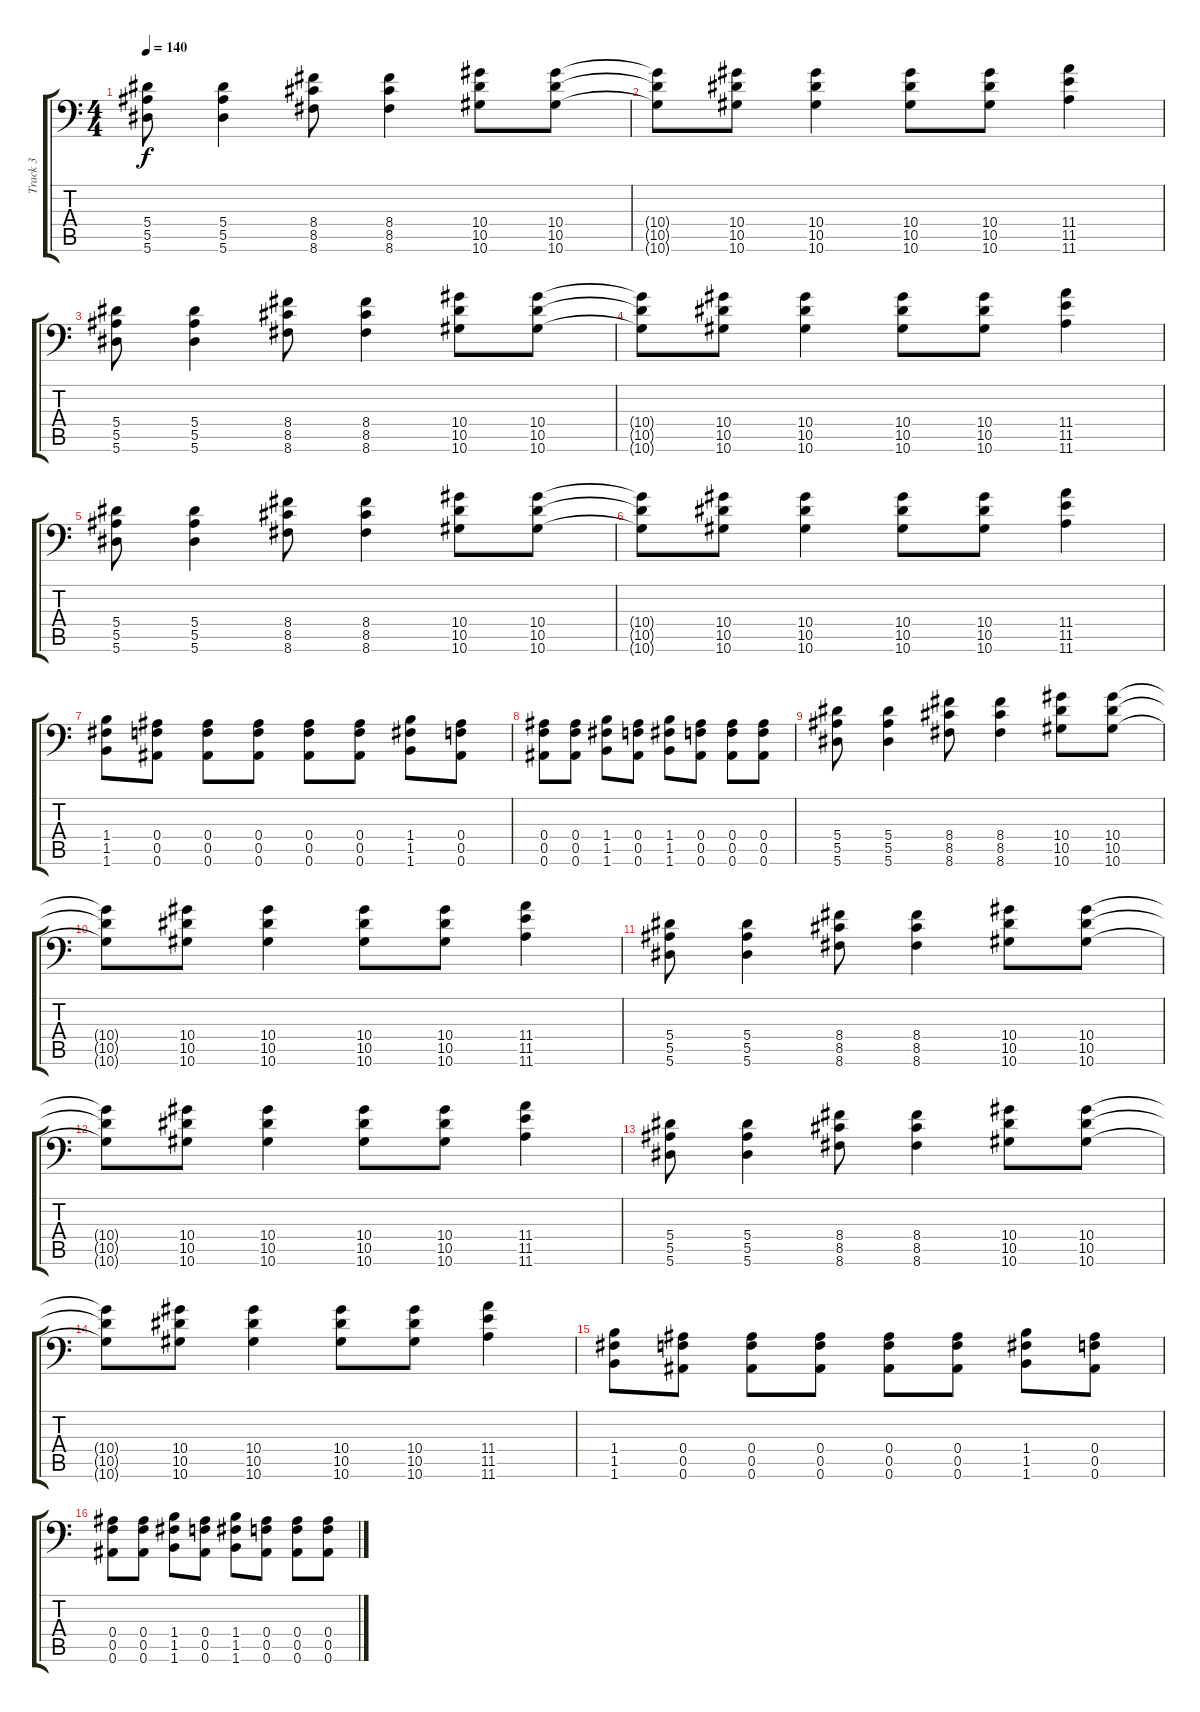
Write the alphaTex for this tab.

\track ("Track 3" "Track 3") {instrument distortionguitar}
\staff {score tabs}
\tuning (C4 G3 Eb3 Bb2 F2 Bb1) {hide}
\ts (4 4)
\tempo 140
\clef f4
\ks c
(5.4 5.5 5.6).8{dy f} (5.4 5.5 5.6).4 (8.4 8.5 8.6).8 (8.4 8.5 8.6).4 (10.4 10.5 10.6).8 (10.4 10.5 10.6).8 |
(10.4{t} 10.5{t} 10.6{t}).8 (10.4 10.5 10.6).8 (10.4 10.5 10.6).4 (10.4 10.5 10.6).8 (10.4 10.5 10.6).8 (11.4 11.5 11.6).4 |
(5.4 5.5 5.6).8 (5.4 5.5 5.6).4 (8.4 8.5 8.6).8 (8.4 8.5 8.6).4 (10.4 10.5 10.6).8 (10.4 10.5 10.6).8 |
(10.4{t} 10.5{t} 10.6{t}).8 (10.4 10.5 10.6).8 (10.4 10.5 10.6).4 (10.4 10.5 10.6).8 (10.4 10.5 10.6).8 (11.4 11.5 11.6).4 |
(5.4 5.5 5.6).8 (5.4 5.5 5.6).4 (8.4 8.5 8.6).8 (8.4 8.5 8.6).4 (10.4 10.5 10.6).8 (10.4 10.5 10.6).8 |
(10.4{t} 10.5{t} 10.6{t}).8 (10.4 10.5 10.6).8 (10.4 10.5 10.6).4 (10.4 10.5 10.6).8 (10.4 10.5 10.6).8 (11.4 11.5 11.6).4 |
(1.4 1.5 1.6).8 (0.4 0.5 0.6).8 (0.4 0.5 0.6).8 (0.4 0.5 0.6).8 (0.4 0.5 0.6).8 (0.4 0.5 0.6).8 (1.4 1.5 1.6).8 (0.4 0.5 0.6).8 |
(0.4 0.5 0.6).8 (0.4 0.5 0.6).8 (1.4 1.5 1.6).8 (0.4 0.5 0.6).8 (1.4 1.5 1.6).8 (0.4 0.5 0.6).8 (0.4 0.5 0.6).8 (0.4 0.5 0.6).8 |
(5.4 5.5 5.6).8 (5.4 5.5 5.6).4 (8.4 8.5 8.6).8 (8.4 8.5 8.6).4 (10.4 10.5 10.6).8 (10.4 10.5 10.6).8 |
(10.4{t} 10.5{t} 10.6{t}).8 (10.4 10.5 10.6).8 (10.4 10.5 10.6).4 (10.4 10.5 10.6).8 (10.4 10.5 10.6).8 (11.4 11.5 11.6).4 |
(5.4 5.5 5.6).8 (5.4 5.5 5.6).4 (8.4 8.5 8.6).8 (8.4 8.5 8.6).4 (10.4 10.5 10.6).8 (10.4 10.5 10.6).8 |
(10.4{t} 10.5{t} 10.6{t}).8 (10.4 10.5 10.6).8 (10.4 10.5 10.6).4 (10.4 10.5 10.6).8 (10.4 10.5 10.6).8 (11.4 11.5 11.6).4 |
(5.4 5.5 5.6).8 (5.4 5.5 5.6).4 (8.4 8.5 8.6).8 (8.4 8.5 8.6).4 (10.4 10.5 10.6).8 (10.4 10.5 10.6).8 |
(10.4{t} 10.5{t} 10.6{t}).8 (10.4 10.5 10.6).8 (10.4 10.5 10.6).4 (10.4 10.5 10.6).8 (10.4 10.5 10.6).8 (11.4 11.5 11.6).4 |
(1.4 1.5 1.6).8 (0.4 0.5 0.6).8 (0.4 0.5 0.6).8 (0.4 0.5 0.6).8 (0.4 0.5 0.6).8 (0.4 0.5 0.6).8 (1.4 1.5 1.6).8 (0.4 0.5 0.6).8 |
(0.4 0.5 0.6).8 (0.4 0.5 0.6).8 (1.4 1.5 1.6).8 (0.4 0.5 0.6).8 (1.4 1.5 1.6).8 (0.4 0.5 0.6).8 (0.4 0.5 0.6).8 (0.4 0.5 0.6).8
